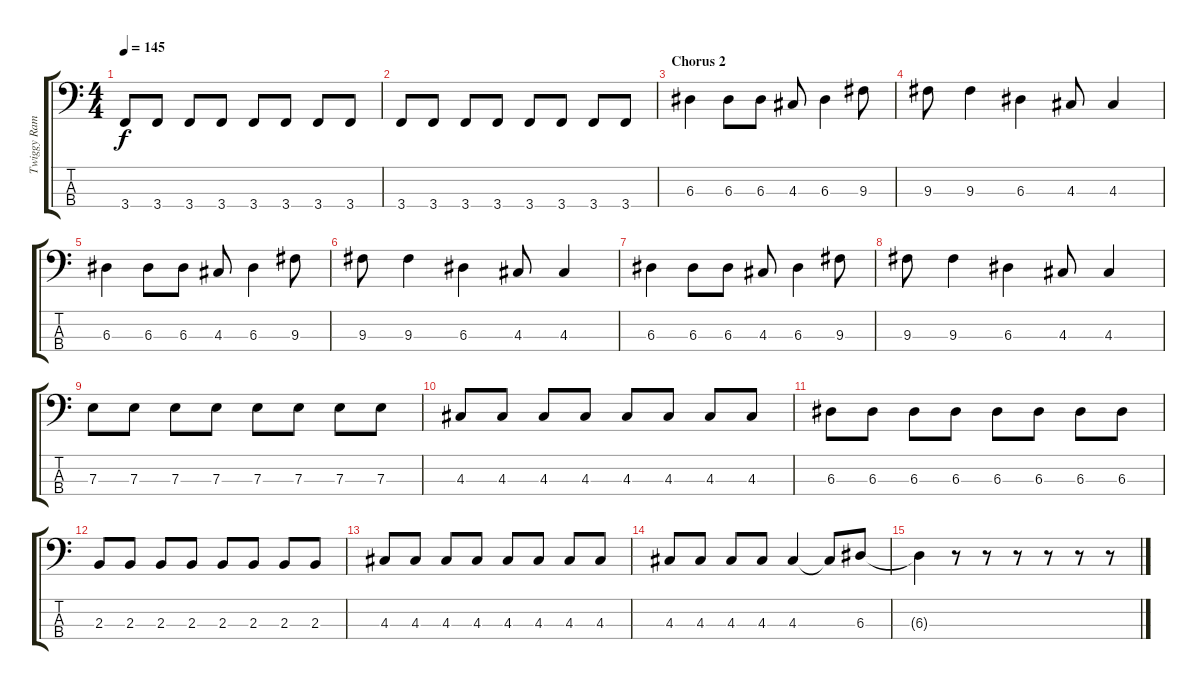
\track ("Twiggy Ramirez [Bass]" "Twiggy Ram") {instrument synthbass2}
\staff {score tabs}
\tuning (G2 D2 A1 D1) {hide}
\ts (4 4)
\tempo 145
\clef f4
\ks c
3.4.8{dy f} 3.4.8 3.4.8 3.4.8 3.4.8 3.4.8 3.4.8 3.4.8 |
3.4.8 3.4.8 3.4.8 3.4.8 3.4.8 3.4.8 3.4.8 3.4.8 |
\section ("" "Chorus 2")
6.3.4 6.3.8 6.3.8 4.3.8 6.3.4 9.3.8 |
9.3.8 9.3.4 6.3.4 4.3.8 4.3.4 |
6.3.4 6.3.8 6.3.8 4.3.8 6.3.4 9.3.8 |
9.3.8 9.3.4 6.3.4 4.3.8 4.3.4 |
6.3.4 6.3.8 6.3.8 4.3.8 6.3.4 9.3.8 |
9.3.8 9.3.4 6.3.4 4.3.8 4.3.4 |
7.3.8 7.3.8 7.3.8 7.3.8 7.3.8 7.3.8 7.3.8 7.3.8 |
4.3.8 4.3.8 4.3.8 4.3.8 4.3.8 4.3.8 4.3.8 4.3.8 |
6.3.8 6.3.8 6.3.8 6.3.8 6.3.8 6.3.8 6.3.8 6.3.8 |
2.3.8 2.3.8 2.3.8 2.3.8 2.3.8 2.3.8 2.3.8 2.3.8 |
4.3.8 4.3.8 4.3.8 4.3.8 4.3.8 4.3.8 4.3.8 4.3.8 |
4.3.8 4.3.8 4.3.8 4.3.8 4.3.4 4.3{t}.8 6.3.8 |
6.3{t}.4 r.8 r.8 r.8 r.8 r.8 r.8
